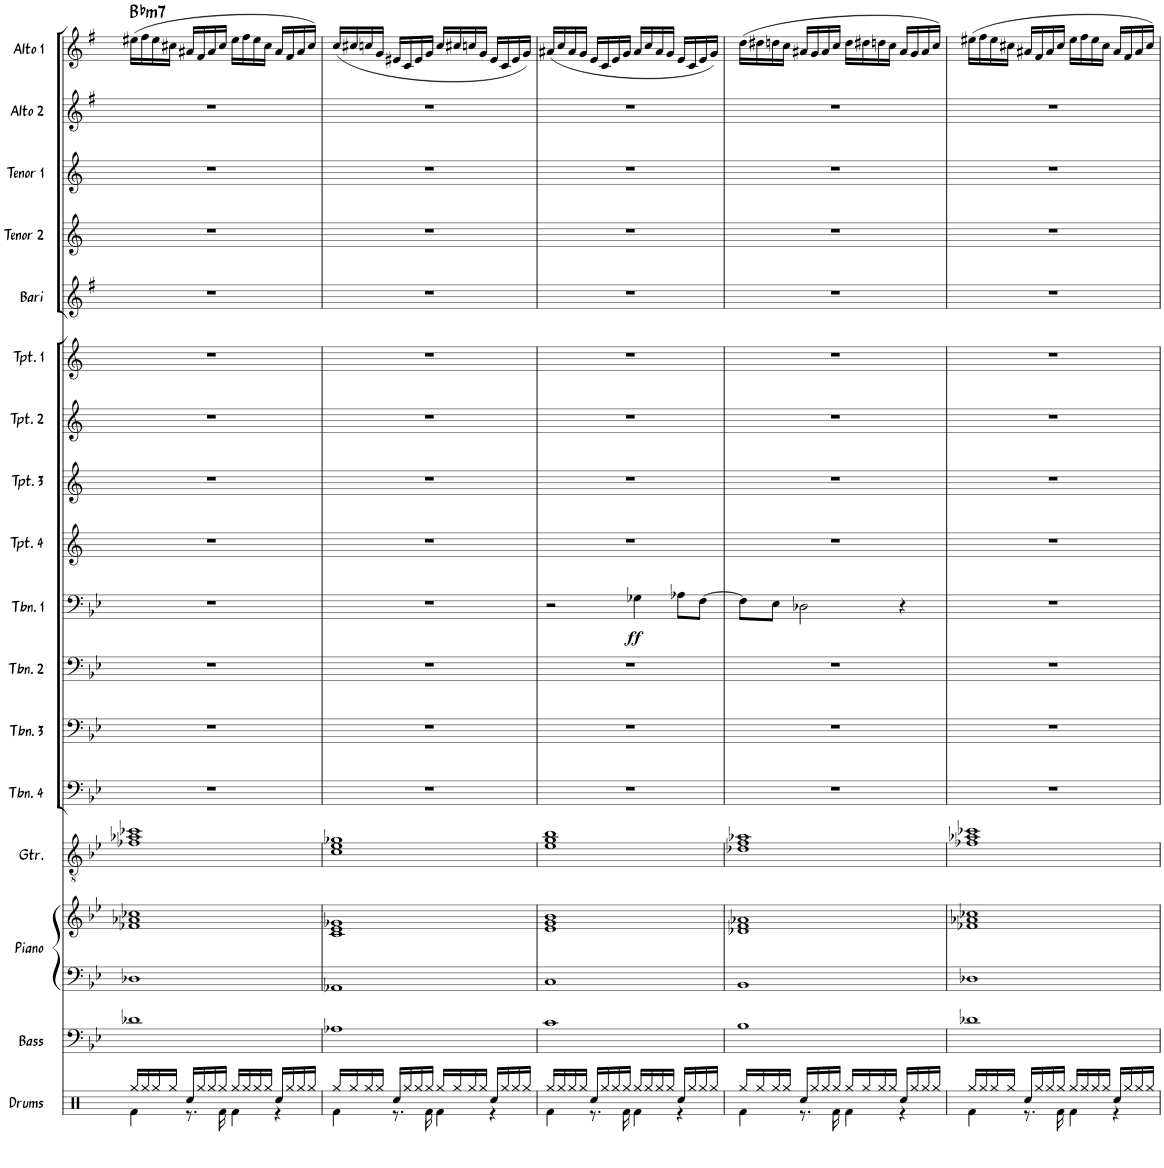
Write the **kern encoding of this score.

**kern	**kern	**kern	**kern	**kern	**kern	**kern	**kern	**kern	**dynam	**kern	**kern	**kern	**kern	**kern	**kern	**kern	**kern	**kern	**harte
*part17	*part16	*part15	*part15	*part14	*part13	*part12	*part11	*part10	*part10	*part9	*part8	*part7	*part6	*part5	*part4	*part3	*part2	*part1	*part1
*staff18	*staff17	*staff16	*staff15	*staff14	*staff13	*staff12	*staff11	*staff10	*staff10	*staff9	*staff8	*staff7	*staff6	*staff5	*staff4	*staff3	*staff2	*staff1	*
*I"Drums	*I"Bass	*I"Piano	*	*I"Guitar	*I"Trombone 4	*I"Trombone 3	*I"Trombone 2	*I"Trombone 1	*	*I"Trumpet 4	*I"Trumpet 3	*I"Trumpet 2	*I"Trumpet 1	*I"Baritone Sax	*I"Tenor Sax 2	*I"Tenor Sax 1	*I"Alto Sax 2	*I"Alto Sax 1	*
*I'Drums	*I'Bass	*I'Piano	*	*I'Gtr.	*I'Tbn. 4	*I'Tbn. 3	*I'Tbn. 2	*I'Tbn. 1	*	*I'Tpt. 4	*I'Tpt. 3	*I'Tpt. 2	*I'Tpt. 1	*I'Bari	*I'Tenor 2	*I'Tenor 1	*I'Alto 2	*I'Alto 1	*
!!LO:PB:g=z
*clefX	*clefF4	*clefF4	*clefG2	*clefGv2	*clefF4	*clefF4	*clefF4	*clefF4	*	*clefG2	*clefG2	*clefG2	*clefG2	*clefG2	*clefG2	*clefG2	*clefG2	*clefG2	*
*	*Trd7c12	*	*	*	*	*	*	*	*	*Trd1c2	*Trd1c2	*Trd1c2	*Trd1c2	*Trd12c21	*Trd8c14	*Trd8c14	*Trd5c9	*Trd5c9	*
*k[]	*k[b-e-]	*k[b-e-]	*k[b-e-]	*k[b-e-]	*k[b-e-]	*k[b-e-]	*k[b-e-]	*k[b-e-]	*	*k[]	*k[]	*k[]	*k[]	*k[f#]	*k[]	*k[]	*k[f#]	*k[f#]	*
*M4/4	*M4/4	*M4/4	*M4/4	*M4/4	*M4/4	*M4/4	*M4/4	*M4/4	*	*M4/4	*M4/4	*M4/4	*M4/4	*M4/4	*M4/4	*M4/4	*M4/4	*M4/4	*
=44	=44	=44	=44	=44	=44	=44	=44	=44	=44	=44	=44	=44	=44	=44	=44	=44	=44	=44	=44
*^	*	*	*	*	*	*	*	*	*	*	*	*	*	*	*	*	*	*	*
!	!	!	!	!	!	!	!	!	!	!	!	!	!	!	!	!	!	!	!	!LO:H:kt=m7
16Rgg/LL	4Rf\	1d-X	1D-X	1f-X 1a-X 1cc-X	1f-X 1a-X 1cc-X	1r	1r	1r	1r	.	1r	1r	1r	1r	1r	1r	1r	1r	(16ee#X\LL	Bb:min7
16Rgg/	.	.	.	.	.	.	.	.	.	.	.	.	.	.	.	.	.	.	16ff#\	.
16Rgg/	.	.	.	.	.	.	.	.	.	.	.	.	.	.	.	.	.	.	16ee#\	.
16Rgg/JJ	.	.	.	.	.	.	.	.	.	.	.	.	.	.	.	.	.	.	16cc#X\JJ	.
16Rcc/LL	8.r	.	.	.	.	.	.	.	.	.	.	.	.	.	.	.	.	.	16a#X/LL	.
16Rgg/	.	.	.	.	.	.	.	.	.	.	.	.	.	.	.	.	.	.	16f#/	.
16Rgg/	.	.	.	.	.	.	.	.	.	.	.	.	.	.	.	.	.	.	16a#/	.
16Rgg/JJ	16Rf\	.	.	.	.	.	.	.	.	.	.	.	.	.	.	.	.	.	16cc#/JJ	.
16Rgg/LL	4Rf\	.	.	.	.	.	.	.	.	.	.	.	.	.	.	.	.	.	16ee#\LL	.
16Rgg/	.	.	.	.	.	.	.	.	.	.	.	.	.	.	.	.	.	.	16ff#\	.
16Rgg/	.	.	.	.	.	.	.	.	.	.	.	.	.	.	.	.	.	.	16ee#\	.
16Rgg/JJ	.	.	.	.	.	.	.	.	.	.	.	.	.	.	.	.	.	.	16cc#\JJ	.
16Rcc/LL	4r	.	.	.	.	.	.	.	.	.	.	.	.	.	.	.	.	.	16a#/LL	.
16Rgg/	.	.	.	.	.	.	.	.	.	.	.	.	.	.	.	.	.	.	16f#/	.
16Rgg/	.	.	.	.	.	.	.	.	.	.	.	.	.	.	.	.	.	.	16a#/	.
16Rgg/JJ	.	.	.	.	.	.	.	.	.	.	.	.	.	.	.	.	.	.	16cc#/JJ)	.
=45	=45	=45	=45	=45	=45	=45	=45	=45	=45	=45	=45	=45	=45	=45	=45	=45	=45	=45	=45	=45
16Rgg/LL	4Rf\	1A-X	1AA-X	1c 1e- 1g-X	1c 1e- 1g-X	1r	1r	1r	1r	.	1r	1r	1r	1r	1r	1r	1r	1r	(16cc/LL	.
16Rgg/	.	.	.	.	.	.	.	.	.	.	.	.	.	.	.	.	.	.	16cc#X/	.
16Rgg/	.	.	.	.	.	.	.	.	.	.	.	.	.	.	.	.	.	.	16ccn/	.
16Rgg/JJ	.	.	.	.	.	.	.	.	.	.	.	.	.	.	.	.	.	.	16g/JJ	.
16Rcc/LL	8.r	.	.	.	.	.	.	.	.	.	.	.	.	.	.	.	.	.	16e#X/LL	.
16Rgg/	.	.	.	.	.	.	.	.	.	.	.	.	.	.	.	.	.	.	16c/	.
16Rgg/	.	.	.	.	.	.	.	.	.	.	.	.	.	.	.	.	.	.	16e#/	.
16Rgg/JJ	16Rf\	.	.	.	.	.	.	.	.	.	.	.	.	.	.	.	.	.	16g/JJ	.
16Rgg/LL	4Rf\	.	.	.	.	.	.	.	.	.	.	.	.	.	.	.	.	.	16cc/LL	.
16Rgg/	.	.	.	.	.	.	.	.	.	.	.	.	.	.	.	.	.	.	16cc#X/	.
16Rgg/	.	.	.	.	.	.	.	.	.	.	.	.	.	.	.	.	.	.	16ccn/	.
16Rgg/JJ	.	.	.	.	.	.	.	.	.	.	.	.	.	.	.	.	.	.	16g/JJ	.
16Rcc/LL	4r	.	.	.	.	.	.	.	.	.	.	.	.	.	.	.	.	.	16e#/LL	.
16Rgg/	.	.	.	.	.	.	.	.	.	.	.	.	.	.	.	.	.	.	16c/	.
16Rgg/	.	.	.	.	.	.	.	.	.	.	.	.	.	.	.	.	.	.	16e#/	.
16Rgg/JJ	.	.	.	.	.	.	.	.	.	.	.	.	.	.	.	.	.	.	16g/JJ)	.
=46	=46	=46	=46	=46	=46	=46	=46	=46	=46	=46	=46	=46	=46	=46	=46	=46	=46	=46	=46	=46
16Rgg/LL	4Rf\	1c	1C	1e- 1g 1b-	1e- 1g 1b-	1r	1r	1r	2r	.	1r	1r	1r	1r	1r	1r	1r	1r	(16a#X/LL	.
16Rgg/	.	.	.	.	.	.	.	.	.	.	.	.	.	.	.	.	.	.	16cc/	.
16Rgg/	.	.	.	.	.	.	.	.	.	.	.	.	.	.	.	.	.	.	16a#/	.
16Rgg/JJ	.	.	.	.	.	.	.	.	.	.	.	.	.	.	.	.	.	.	16g/JJ	.
16Rcc/LL	8.r	.	.	.	.	.	.	.	.	.	.	.	.	.	.	.	.	.	16e/LL	.
16Rgg/	.	.	.	.	.	.	.	.	.	.	.	.	.	.	.	.	.	.	16c/	.
16Rgg/	.	.	.	.	.	.	.	.	.	.	.	.	.	.	.	.	.	.	16e/	.
16Rgg/JJ	16Rf\	.	.	.	.	.	.	.	.	.	.	.	.	.	.	.	.	.	16g/JJ	.
!	!	!	!	!	!	!	!	!	!	!LO:DY:b	!	!	!	!	!	!	!	!	!	!
16Rgg/LL	4Rf\	.	.	.	.	.	.	.	4G-X\	ff	.	.	.	.	.	.	.	.	16a#/LL	.
16Rgg/	.	.	.	.	.	.	.	.	.	.	.	.	.	.	.	.	.	.	16cc/	.
16Rgg/	.	.	.	.	.	.	.	.	.	.	.	.	.	.	.	.	.	.	16a#/	.
16Rgg/JJ	.	.	.	.	.	.	.	.	.	.	.	.	.	.	.	.	.	.	16g/JJ	.
16Rcc/LL	4r	.	.	.	.	.	.	.	8A-X\L	.	.	.	.	.	.	.	.	.	16e/LL	.
16Rgg/	.	.	.	.	.	.	.	.	.	.	.	.	.	.	.	.	.	.	16c/	.
16Rgg/	.	.	.	.	.	.	.	.	[8F\J	.	.	.	.	.	.	.	.	.	16e/	.
16Rgg/JJ	.	.	.	.	.	.	.	.	.	.	.	.	.	.	.	.	.	.	16g/JJ)	.
=47	=47	=47	=47	=47	=47	=47	=47	=47	=47	=47	=47	=47	=47	=47	=47	=47	=47	=47	=47	=47
16Rgg/LL	4Rf\	1B-	1BB-	1d-X 1f 1a-X	1d-X 1f 1a-X	1r	1r	1r	8F\L]	.	1r	1r	1r	1r	1r	1r	1r	1r	(16dd\LL	.
16Rgg/	.	.	.	.	.	.	.	.	.	.	.	.	.	.	.	.	.	.	16dd#X\	.
16Rgg/	.	.	.	.	.	.	.	.	8E-\J	.	.	.	.	.	.	.	.	.	16ddn\	.
16Rgg/JJ	.	.	.	.	.	.	.	.	.	.	.	.	.	.	.	.	.	.	16cc\JJ	.
16Rcc/LL	8.r	.	.	.	.	.	.	.	2D-X\	.	.	.	.	.	.	.	.	.	16a#X/LL	.
16Rgg/	.	.	.	.	.	.	.	.	.	.	.	.	.	.	.	.	.	.	16g/	.
16Rgg/	.	.	.	.	.	.	.	.	.	.	.	.	.	.	.	.	.	.	16a#/	.
16Rgg/JJ	16Rf\	.	.	.	.	.	.	.	.	.	.	.	.	.	.	.	.	.	16cc/JJ	.
16Rgg/LL	4Rf\	.	.	.	.	.	.	.	.	.	.	.	.	.	.	.	.	.	16dd\LL	.
16Rgg/	.	.	.	.	.	.	.	.	.	.	.	.	.	.	.	.	.	.	16dd#X\	.
16Rgg/	.	.	.	.	.	.	.	.	.	.	.	.	.	.	.	.	.	.	16ddn\	.
16Rgg/JJ	.	.	.	.	.	.	.	.	.	.	.	.	.	.	.	.	.	.	16cc\JJ	.
16Rcc/LL	4r	.	.	.	.	.	.	.	4r	.	.	.	.	.	.	.	.	.	16a#/LL	.
16Rgg/	.	.	.	.	.	.	.	.	.	.	.	.	.	.	.	.	.	.	16g/	.
16Rgg/	.	.	.	.	.	.	.	.	.	.	.	.	.	.	.	.	.	.	16a#/	.
16Rgg/JJ	.	.	.	.	.	.	.	.	.	.	.	.	.	.	.	.	.	.	16cc/JJ)	.
=48	=48	=48	=48	=48	=48	=48	=48	=48	=48	=48	=48	=48	=48	=48	=48	=48	=48	=48	=48	=48
16Rgg/LL	4Rf\	1d-X	1D-X	1f-X 1a-X 1cc-X	1f-X 1a-X 1cc-X	1r	1r	1r	1r	.	1r	1r	1r	1r	1r	1r	1r	1r	(16ee#X\LL	.
16Rgg/	.	.	.	.	.	.	.	.	.	.	.	.	.	.	.	.	.	.	16ff#\	.
16Rgg/	.	.	.	.	.	.	.	.	.	.	.	.	.	.	.	.	.	.	16ee#\	.
16Rgg/JJ	.	.	.	.	.	.	.	.	.	.	.	.	.	.	.	.	.	.	16cc#X\JJ	.
16Rcc/LL	8.r	.	.	.	.	.	.	.	.	.	.	.	.	.	.	.	.	.	16a#X/LL	.
16Rgg/	.	.	.	.	.	.	.	.	.	.	.	.	.	.	.	.	.	.	16f#/	.
16Rgg/	.	.	.	.	.	.	.	.	.	.	.	.	.	.	.	.	.	.	16a#/	.
16Rgg/JJ	16Rf\	.	.	.	.	.	.	.	.	.	.	.	.	.	.	.	.	.	16cc#/JJ	.
16Rgg/LL	4Rf\	.	.	.	.	.	.	.	.	.	.	.	.	.	.	.	.	.	16ee#\LL	.
16Rgg/	.	.	.	.	.	.	.	.	.	.	.	.	.	.	.	.	.	.	16ff#\	.
16Rgg/	.	.	.	.	.	.	.	.	.	.	.	.	.	.	.	.	.	.	16ee#\	.
16Rgg/JJ	.	.	.	.	.	.	.	.	.	.	.	.	.	.	.	.	.	.	16cc#\JJ	.
16Rcc/LL	4r	.	.	.	.	.	.	.	.	.	.	.	.	.	.	.	.	.	16a#/LL	.
16Rgg/	.	.	.	.	.	.	.	.	.	.	.	.	.	.	.	.	.	.	16f#/	.
16Rgg/	.	.	.	.	.	.	.	.	.	.	.	.	.	.	.	.	.	.	16a#/	.
16Rgg/JJ	.	.	.	.	.	.	.	.	.	.	.	.	.	.	.	.	.	.	16cc#/JJ)	.
*v	*v	*	*	*	*	*	*	*	*	*	*	*	*	*	*	*	*	*	*	*
=	=	=	=	=	=	=	=	=	=	=	=	=	=	=	=	=	=	=	=
*-	*-	*-	*-	*-	*-	*-	*-	*-	*-	*-	*-	*-	*-	*-	*-	*-	*-	*-	*-
